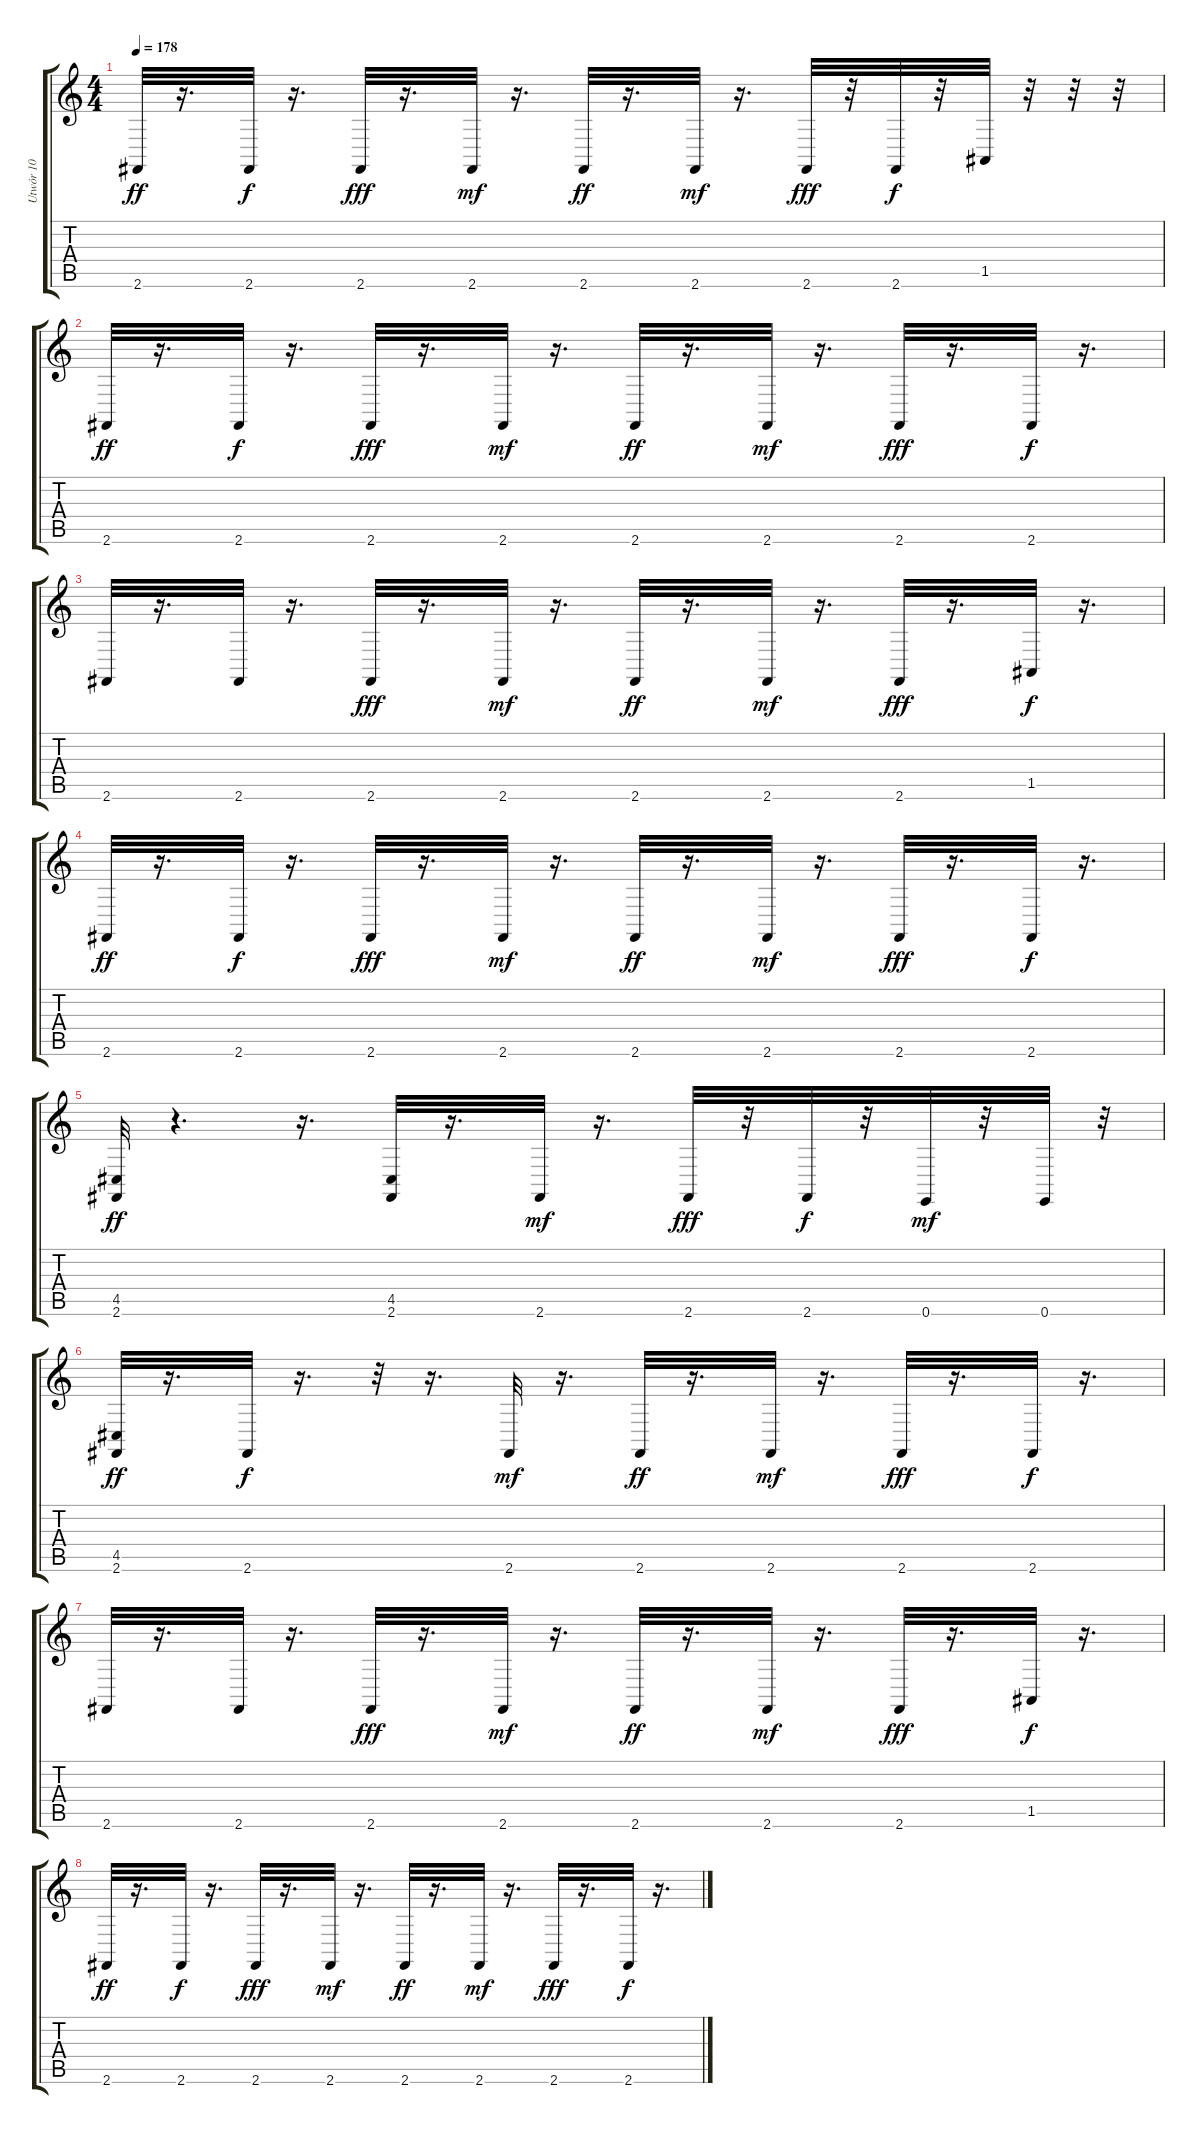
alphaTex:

\track ("Utwór 10" "Utwór 10") {instrument celesta}
\staff {score tabs}
\tuning (E4 B3 G3 D3 A2 E2) {hide}
\ts (4 4)
\tempo 178
\clef g2
\ks c
2.6.32{dy ff} r.16{d} 2.6.32{dy f} r.16{d} 2.6.32{dy fff} r.16{d} 2.6.32{dy mf} r.16{d} 2.6.32{dy ff} r.16{d} 2.6.32{dy mf} r.16{d} 2.6.32{dy fff} r.32 2.6.32{dy f} r.32 1.5.32 r.32 r.32 r.32 |
2.6.32{dy ff} r.16{d} 2.6.32{dy f} r.16{d} 2.6.32{dy fff} r.16{d} 2.6.32{dy mf} r.16{d} 2.6.32{dy ff} r.16{d} 2.6.32{dy mf} r.16{d} 2.6.32{dy fff} r.16{d} 2.6.32{dy f} r.16{d} |
2.6.32 r.16{d} 2.6.32 r.16{d} 2.6.32{dy fff} r.16{d} 2.6.32{dy mf} r.16{d} 2.6.32{dy ff} r.16{d} 2.6.32{dy mf} r.16{d} 2.6.32{dy fff} r.16{d} 1.5.32{dy f} r.16{d} |
2.6.32{dy ff} r.16{d} 2.6.32{dy f} r.16{d} 2.6.32{dy fff} r.16{d} 2.6.32{dy mf} r.16{d} 2.6.32{dy ff} r.16{d} 2.6.32{dy mf} r.16{d} 2.6.32{dy fff} r.16{d} 2.6.32{dy f} r.16{d} |
(4.5 2.6).32{dy ff} r.4{d} r.16{d} (4.5 2.6).32 r.16{d} 2.6.32{dy mf} r.16{d} 2.6.32{dy fff} r.32 2.6.32{dy f} r.32 0.6.32{dy mf} r.32 0.6.32 r.32 |
(4.5 2.6).32{dy ff} r.16{d} 2.6.32{dy f} r.16{d} r.32 r.16{d} 2.6.32{dy mf} r.16{d} 2.6.32{dy ff} r.16{d} 2.6.32{dy mf} r.16{d} 2.6.32{dy fff} r.16{d} 2.6.32{dy f} r.16{d} |
2.6.32 r.16{d} 2.6.32 r.16{d} 2.6.32{dy fff} r.16{d} 2.6.32{dy mf} r.16{d} 2.6.32{dy ff} r.16{d} 2.6.32{dy mf} r.16{d} 2.6.32{dy fff} r.16{d} 1.5.32{dy f} r.16{d} |
2.6.32{dy ff} r.16{d} 2.6.32{dy f} r.16{d} 2.6.32{dy fff} r.16{d} 2.6.32{dy mf} r.16{d} 2.6.32{dy ff} r.16{d} 2.6.32{dy mf} r.16{d} 2.6.32{dy fff} r.16{d} 2.6.32{dy f} r.16{d}
